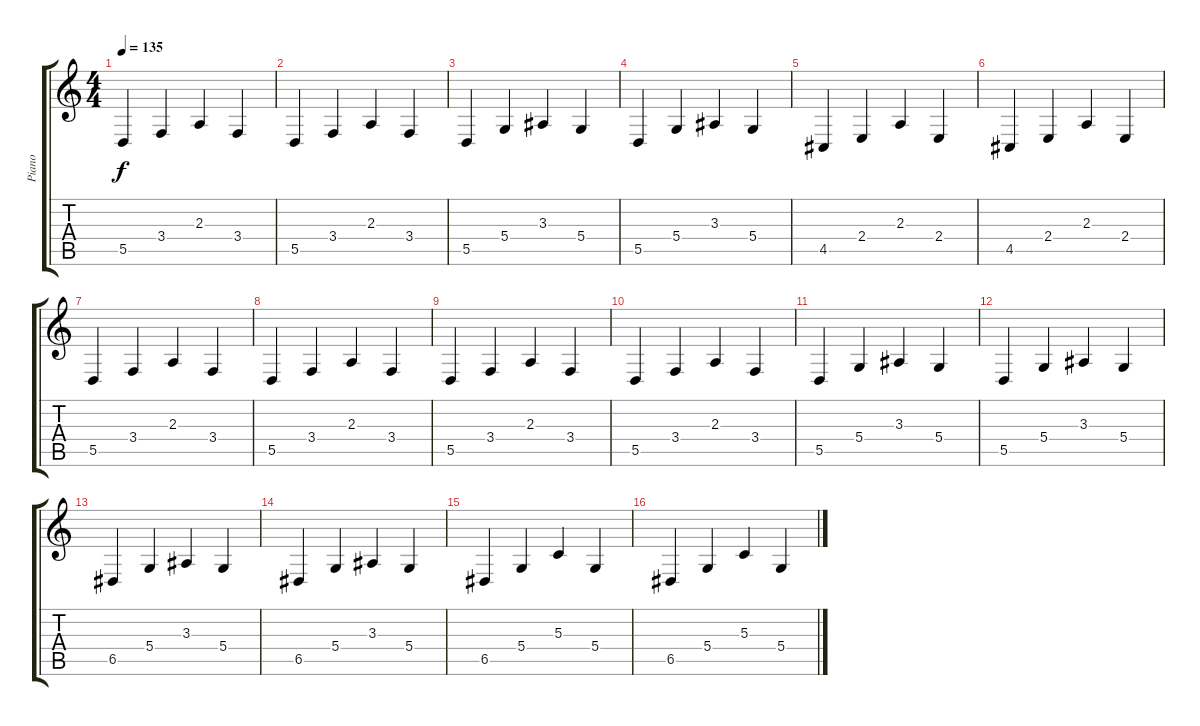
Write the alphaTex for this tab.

\track ("Piano" "Piano") {instrument electricpiano1}
\staff {score tabs}
\tuning (E4 B3 G3 D3 A2 E2) {hide}
\ts (4 4)
\tempo 135
\clef g2
\ks c
5.5.4{dy f} 3.4.4 2.3.4 3.4.4 |
5.5.4 3.4.4 2.3.4 3.4.4 |
5.5.4 5.4.4 3.3.4 5.4.4 |
5.5.4 5.4.4 3.3.4 5.4.4 |
4.5.4 2.4.4 2.3.4 2.4.4 |
4.5.4 2.4.4 2.3.4 2.4.4 |
5.5.4 3.4.4 2.3.4 3.4.4 |
5.5.4 3.4.4 2.3.4 3.4.4 |
5.5.4 3.4.4 2.3.4 3.4.4 |
5.5.4 3.4.4 2.3.4 3.4.4 |
5.5.4 5.4.4 3.3.4 5.4.4 |
5.5.4 5.4.4 3.3.4 5.4.4 |
6.5.4 5.4.4 3.3.4 5.4.4 |
6.5.4 5.4.4 3.3.4 5.4.4 |
6.5.4 5.4.4 5.3.4 5.4.4 |
6.5.4 5.4.4 5.3.4 5.4.4
